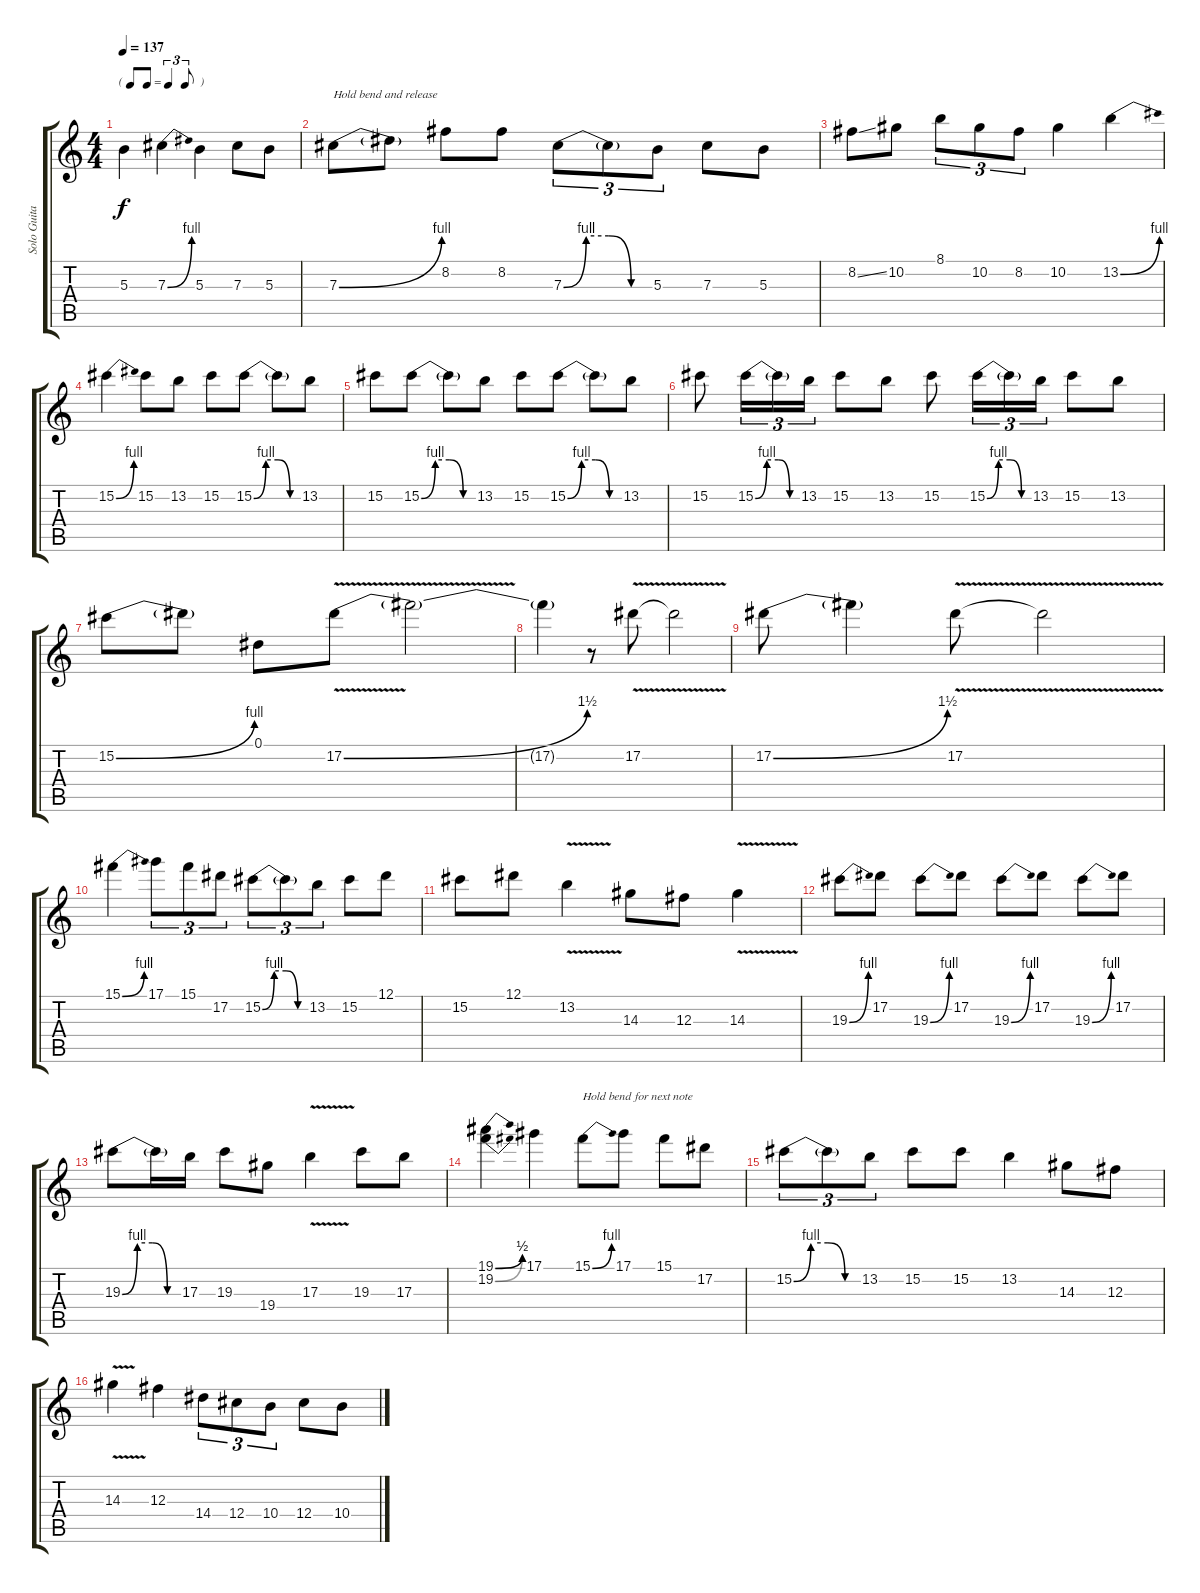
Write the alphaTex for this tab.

\track ("Solo Guitar (Slash)" "Solo Guita") {instrument distortionguitar}
\staff {score tabs}
\tuning (Eb4 Bb3 Gb3 Db3 Ab2 Eb2) {hide}
\ts (4 4)
\tf triplet8th
\tempo 137
\clef g2
\ks c
5.3.4{dy f} 7.3{be (bend 0 0 60 4)}.4 5.3.4 7.3.8 5.3.8 |
7.3{be (bend 0 0 60 4)}.8{txt "Hold bend and release"} 7.3{t}.8 8.2.8 8.2.8 7.3{be (custom 0 0 15 4 30 4 45 0 60 0)}.8{tu (3 2)} 7.3{t}.8{tu (3 2)} 5.3.8{tu (3 2)} 7.3.8 5.3.8 |
8.2{ss}.8 10.2.8 8.1.8{tu (3 2)} 10.2.8{tu (3 2)} 8.2.8{tu (3 2)} 10.2.4 13.2{be (bend 0 0 60 4)}.4 |
15.2{be (bend 0 0 60 4)}.4 15.2.8 13.2.8 15.2.8 15.2{be (custom 0 0 15 4 30 4 45 0 60 0)}.8 15.2{t}.8 13.2.8 |
15.2.8 15.2{be (custom 0 0 15 4 30 4 45 0 60 0)}.8 15.2{t}.8 13.2.8 15.2.8 15.2{be (custom 0 0 15 4 30 4 45 0 60 0)}.8 15.2{t}.8 13.2.8 |
15.2.8 15.2{be (custom 0 0 15 4 30 4 45 0 60 0)}.16{tu (3 2)} 15.2{t}.16{tu (3 2)} 13.2.16{tu (3 2)} 15.2.8 13.2.8 15.2.8 15.2{be (custom 0 0 15 4 30 4 45 0 60 0)}.16{tu (3 2)} 15.2{t}.16{tu (3 2)} 13.2.16{tu (3 2)} 15.2.8 13.2.8 |
15.2{be (bend 0 0 60 4)}.8 15.2{t}.8 0.1.8 17.2{be (bend 0 0 60 6) v}.8 17.2{t}.2 |
17.2{t}.4 r.8 17.2{v}.8 17.2{t}.2 |
17.2{be (bend 0 0 60 6)}.8 17.2{t}.4 17.2{v}.8 17.2{t}.2 |
15.1{be (bend 0 0 60 4)}.4 17.1.8{tu (3 2)} 15.1.8{tu (3 2)} 17.2.8{tu (3 2)} 15.2{be (custom 0 0 15 4 30 4 45 0 60 0)}.8{tu (3 2)} 15.2{t}.8{tu (3 2)} 13.2.8{tu (3 2)} 15.2.8 12.1.8 |
15.2.8 12.1.8 13.2{v}.4 14.3.8 12.3.8 14.3{v}.4 |
19.3{be (bend 0 0 60 4)}.8 17.2.8 19.3{be (bend 0 0 60 4)}.8 17.2.8 19.3{be (bend 0 0 60 4)}.8 17.2.8 19.3{be (bend 0 0 60 4)}.8 17.2.8 |
19.3{be (custom 0 0 15 4 30 4 45 0 60 0)}.8 19.3{t}.16 17.3.16 19.3.8 19.4.8 17.3{v}.4 19.3.8 17.3.8 |
(19.1{be (bend 0 0 60 2)} 19.2{be (bend 0 0 60 2)}).4 17.1.4 15.1{be (bend 0 0 60 4)}.8{txt "Hold bend for next note"} 17.1.8 15.1.8 17.2.8 |
15.2{be (custom 0 0 15 4 30 4 45 0 60 0)}.8{tu (3 2)} 15.2{t}.8{tu (3 2)} 13.2.8{tu (3 2)} 15.2.8 15.2.8 13.2.4 14.3.8 12.3.8 |
14.3{v}.4 12.3.4 14.4.8{tu (3 2)} 12.4.8{tu (3 2)} 10.4.8{tu (3 2)} 12.4.8 10.4.8
